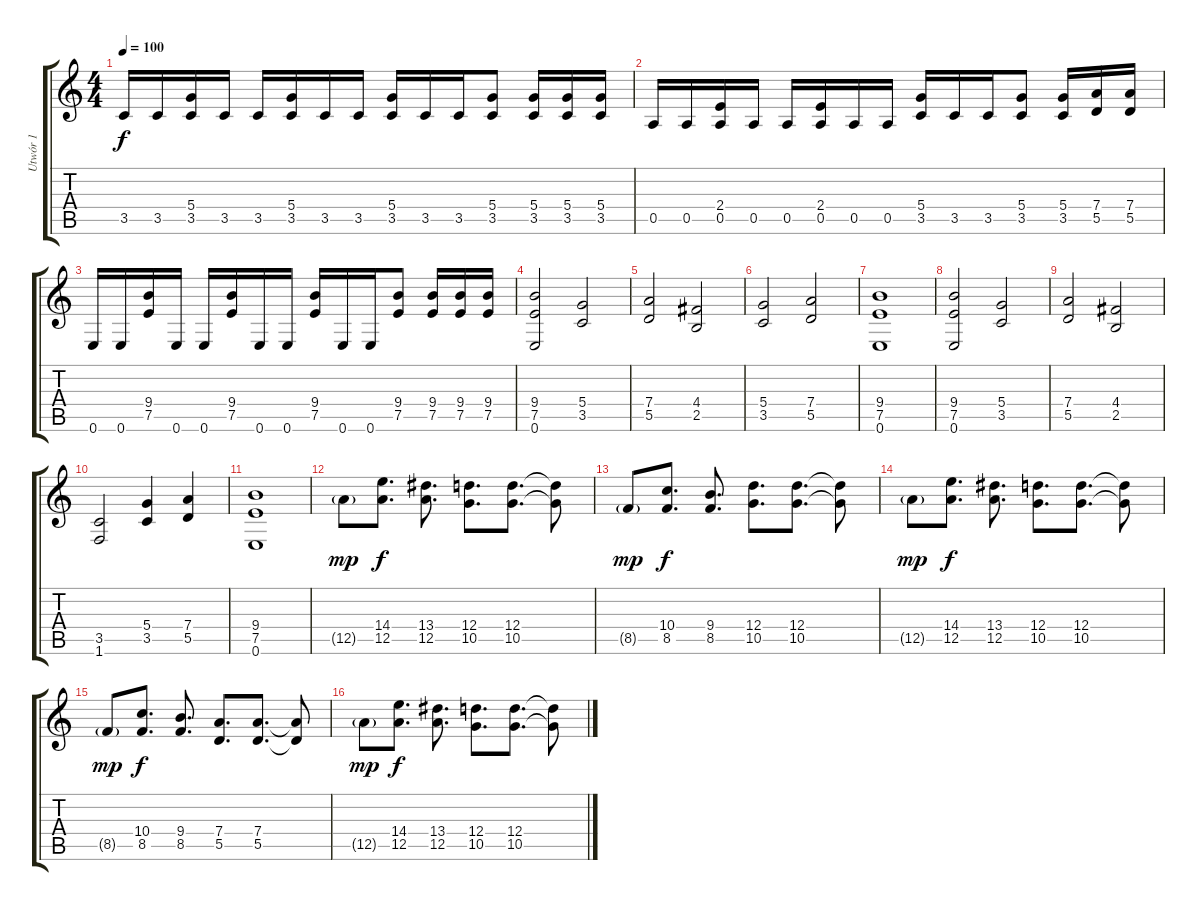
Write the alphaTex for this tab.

\track ("Utwór 1" "Utwór 1") {instrument distortionguitar}
\staff {score tabs}
\tuning (E4 B3 G3 D3 A2 E2) {hide}
\ts (4 4)
\tempo 100
\clef g2
\ks c
3.5.16{dy f} 3.5.16 (5.4 3.5).16 3.5.16 3.5.16 (5.4 3.5).16 3.5.16 3.5.16 (5.4 3.5).16 3.5.16 3.5.16 (5.4 3.5).8 (5.4 3.5).16 (5.4 3.5).16 (5.4 3.5).16 |
0.5.16 0.5.16 (2.4 0.5).16 0.5.16 0.5.16 (2.4 0.5).16 0.5.16 0.5.16 (5.4 3.5).16 3.5.16 3.5.16 (5.4 3.5).8 (5.4 3.5).16 (7.4 5.5).16 (7.4 5.5).16 |
0.6.16 0.6.16 (9.4 7.5).16 0.6.16 0.6.16 (9.4 7.5).16 0.6.16 0.6.16 (9.4 7.5).16 0.6.16 0.6.16 (9.4 7.5).8 (9.4 7.5).16 (9.4 7.5).16 (9.4 7.5).16 |
(9.4 7.5 0.6).2 (5.4 3.5).2 |
(7.4 5.5).2 (4.4 2.5).2 |
(5.4 3.5).2 (7.4 5.5).2 |
(9.4 7.5 0.6).1 |
(9.4 7.5 0.6).2 (5.4 3.5).2 |
(7.4 5.5).2 (4.4 2.5).2 |
(3.5 1.6).2 (5.4 3.5).4 (7.4 5.5).4 |
(9.4 7.5 0.6).1 |
12.5{g}.8{dy mp} (14.4 12.5).8{d dy f} (13.4 12.5).8{d} (12.4 10.5).8{d} (12.4 10.5).8{d} (12.4{t} 10.5{t}).8 |
8.5{g}.8{dy mp} (10.4 8.5).8{d dy f} (9.4 8.5).8{d} (12.4 10.5).8{d} (12.4 10.5).8{d} (12.4{t} 10.5{t}).8 |
12.5{g}.8{dy mp} (14.4 12.5).8{d dy f} (13.4 12.5).8{d} (12.4 10.5).8{d} (12.4 10.5).8{d} (12.4{t} 10.5{t}).8 |
8.5{g}.8{dy mp} (10.4 8.5).8{d dy f} (9.4 8.5).8{d} (7.4 5.5).8{d} (7.4 5.5).8{d} (7.4{t} 5.5{t}).8 |
12.5{g}.8{dy mp} (14.4 12.5).8{d dy f} (13.4 12.5).8{d} (12.4 10.5).8{d} (12.4 10.5).8{d} (12.4{t} 10.5{t}).8
